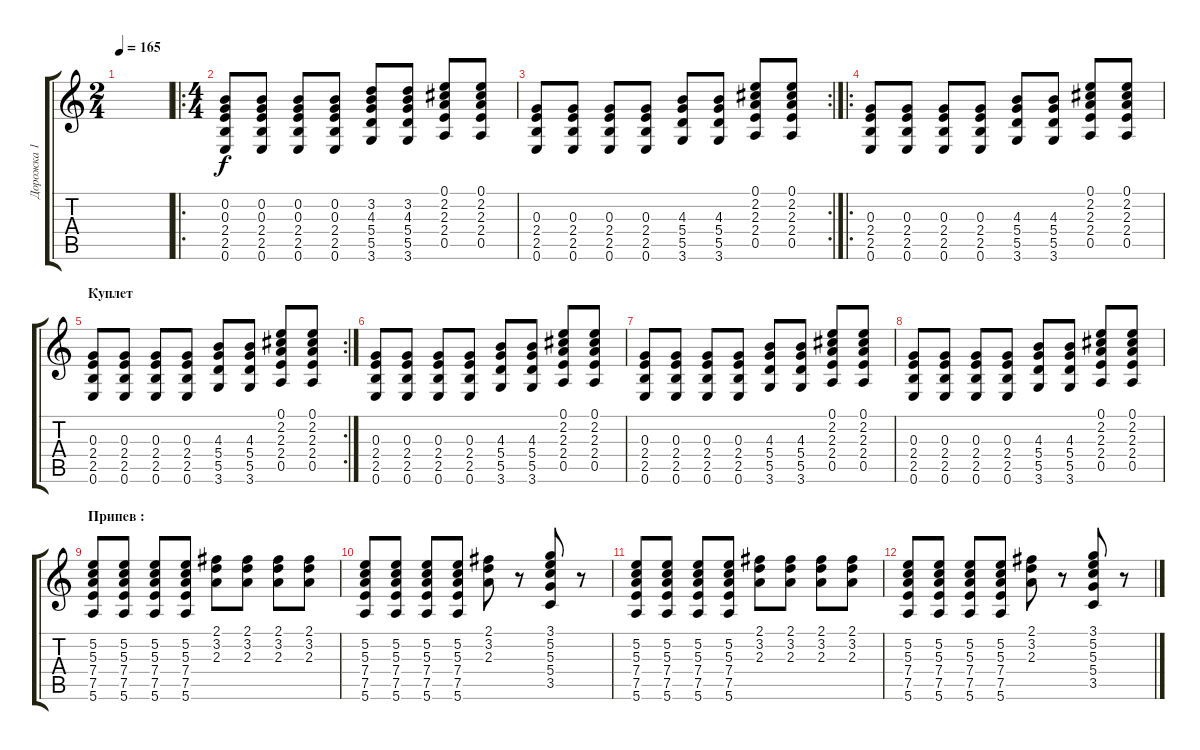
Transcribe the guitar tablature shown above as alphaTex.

\track ("Дорожка 1" "Дорожка 1") {instrument acousticguitarnylon}
\staff {score tabs}
\tuning (E4 B3 G3 D3 A2 E2) {hide}
\ts (2 4)
\tempo 165
\clef g2
\ks c
|
\ro
\ts (4 4)
(0.2 0.3 2.4 2.5 0.6).8 (0.2 0.3 2.4 2.5 0.6).8 (0.2 0.3 2.4 2.5 0.6).8 (0.2 0.3 2.4 2.5 0.6).8 (3.2 4.3 5.4 5.5 3.6).8 (3.2 4.3 5.4 5.5 3.6).8 (0.1 2.2 2.3 2.4 0.5).8 (0.1 2.2 2.3 2.4 0.5).8 |
\rc 2
(0.3 2.4 2.5 0.6).8 (0.3 2.4 2.5 0.6).8 (0.3 2.4 2.5 0.6).8 (0.3 2.4 2.5 0.6).8 (4.3 5.4 5.5 3.6).8 (4.3 5.4 5.5 3.6).8 (0.1 2.2 2.3 2.4 0.5).8 (0.1 2.2 2.3 2.4 0.5).8 |
\ro
(0.3 2.4 2.5 0.6).8 (0.3 2.4 2.5 0.6).8 (0.3 2.4 2.5 0.6).8 (0.3 2.4 2.5 0.6).8 (4.3 5.4 5.5 3.6).8 (4.3 5.4 5.5 3.6).8 (0.1 2.2 2.3 2.4 0.5).8 (0.1 2.2 2.3 2.4 0.5).8 |
\rc 2
\section ("" "Куплет")
(0.3 2.4 2.5 0.6).8 (0.3 2.4 2.5 0.6).8 (0.3 2.4 2.5 0.6).8 (0.3 2.4 2.5 0.6).8 (4.3 5.4 5.5 3.6).8 (4.3 5.4 5.5 3.6).8 (0.1 2.2 2.3 2.4 0.5).8 (0.1 2.2 2.3 2.4 0.5).8 |
(0.3 2.4 2.5 0.6).8 (0.3 2.4 2.5 0.6).8 (0.3 2.4 2.5 0.6).8 (0.3 2.4 2.5 0.6).8 (4.3 5.4 5.5 3.6).8 (4.3 5.4 5.5 3.6).8 (0.1 2.2 2.3 2.4 0.5).8 (0.1 2.2 2.3 2.4 0.5).8 |
(0.3 2.4 2.5 0.6).8 (0.3 2.4 2.5 0.6).8 (0.3 2.4 2.5 0.6).8 (0.3 2.4 2.5 0.6).8 (4.3 5.4 5.5 3.6).8 (4.3 5.4 5.5 3.6).8 (0.1 2.2 2.3 2.4 0.5).8 (0.1 2.2 2.3 2.4 0.5).8 |
(0.3 2.4 2.5 0.6).8 (0.3 2.4 2.5 0.6).8 (0.3 2.4 2.5 0.6).8 (0.3 2.4 2.5 0.6).8 (4.3 5.4 5.5 3.6).8 (4.3 5.4 5.5 3.6).8 (0.1 2.2 2.3 2.4 0.5).8 (0.1 2.2 2.3 2.4 0.5).8 |
\section ("" "Припев :")
(5.2 5.3 7.4 7.5 5.6).8 (5.2 5.3 7.4 7.5 5.6).8 (5.2 5.3 7.4 7.5 5.6).8 (5.2 5.3 7.4 7.5 5.6).8 (2.1 3.2 2.3).8 (2.1 3.2 2.3).8 (2.1 3.2 2.3).8 (2.1 3.2 2.3).8 |
(5.2 5.3 7.4 7.5 5.6).8 (5.2 5.3 7.4 7.5 5.6).8 (5.2 5.3 7.4 7.5 5.6).8 (5.2 5.3 7.4 7.5 5.6).8 (2.1 3.2 2.3).8 r.8 (3.1 5.2 5.3 5.4 3.5).8 r.8 |
(5.2 5.3 7.4 7.5 5.6).8 (5.2 5.3 7.4 7.5 5.6).8 (5.2 5.3 7.4 7.5 5.6).8 (5.2 5.3 7.4 7.5 5.6).8 (2.1 3.2 2.3).8 (2.1 3.2 2.3).8 (2.1 3.2 2.3).8 (2.1 3.2 2.3).8 |
(5.2 5.3 7.4 7.5 5.6).8 (5.2 5.3 7.4 7.5 5.6).8 (5.2 5.3 7.4 7.5 5.6).8 (5.2 5.3 7.4 7.5 5.6).8 (2.1 3.2 2.3).8 r.8 (3.1 5.2 5.3 5.4 3.5).8 r.8
